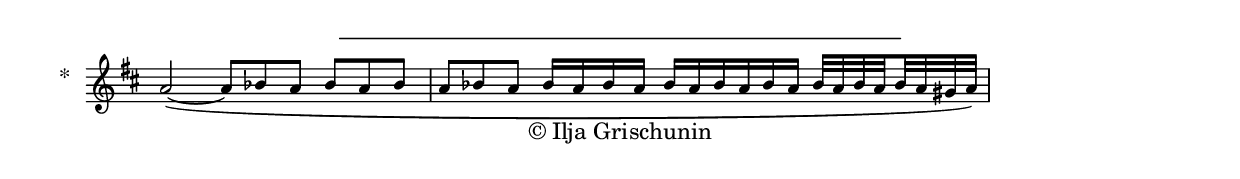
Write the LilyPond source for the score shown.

\version "2.19.15"

\language "deutsch"

\header {
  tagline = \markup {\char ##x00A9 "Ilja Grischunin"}
}

\markup {
  \null
  \footnote
  \null
  \concat {
    "*" \hspace #1.5
    \score {
      \relative {
        \key d \major
        \magnifyStaff #(magstep -2)
        \override Staff.TimeSignature #'stencil = ##f
        \override TupletNumber #'transparent = ##t
        a'2~( \tuplet 3/2 4 {a8 b a b a b a b a}
        b16 a b a \tuplet 6/4{b a b a b a}
        \set subdivideBeams = ##t
        \set baseMoment = #(ly:make-moment 1 8)
        \set beatStructure = #'(2 2 2 2)
        b32 a b a b a gis a)
      }
      \layout {
        indent = 0
      }
    }
  }
}